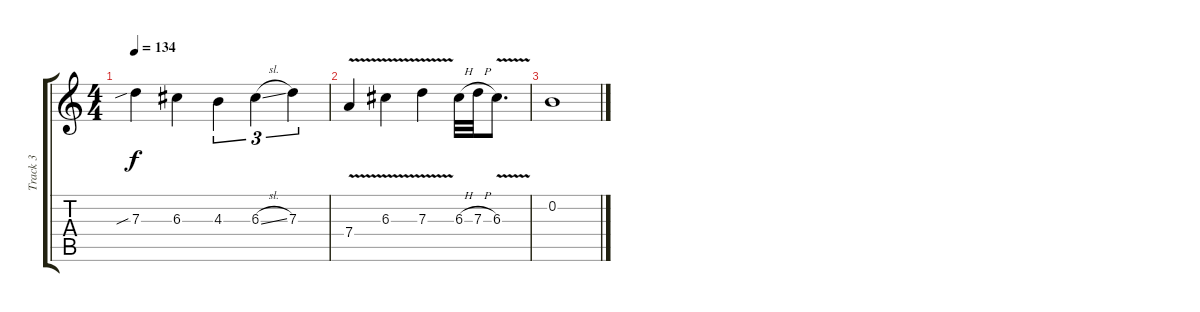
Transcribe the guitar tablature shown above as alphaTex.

\track ("Track 3" "Track 3") {instrument distortionguitar}
\staff {score tabs}
\tuning (E4 B3 G3 D3 A2 E2) {hide}
\ts (4 4)
\tempo 134
\clef g2
\ks c
7.3{sib}.4{dy f} 6.3.4 4.3.4{tu (3 2)} 6.3{sl}.4{tu (3 2)} 7.3.4{tu (3 2)} |
7.4{v}.4 6.3{v}.4 7.3{v}.4 6.3{h}.32 7.3{h}.32 6.3{v}.8{d} |
0.2.1
